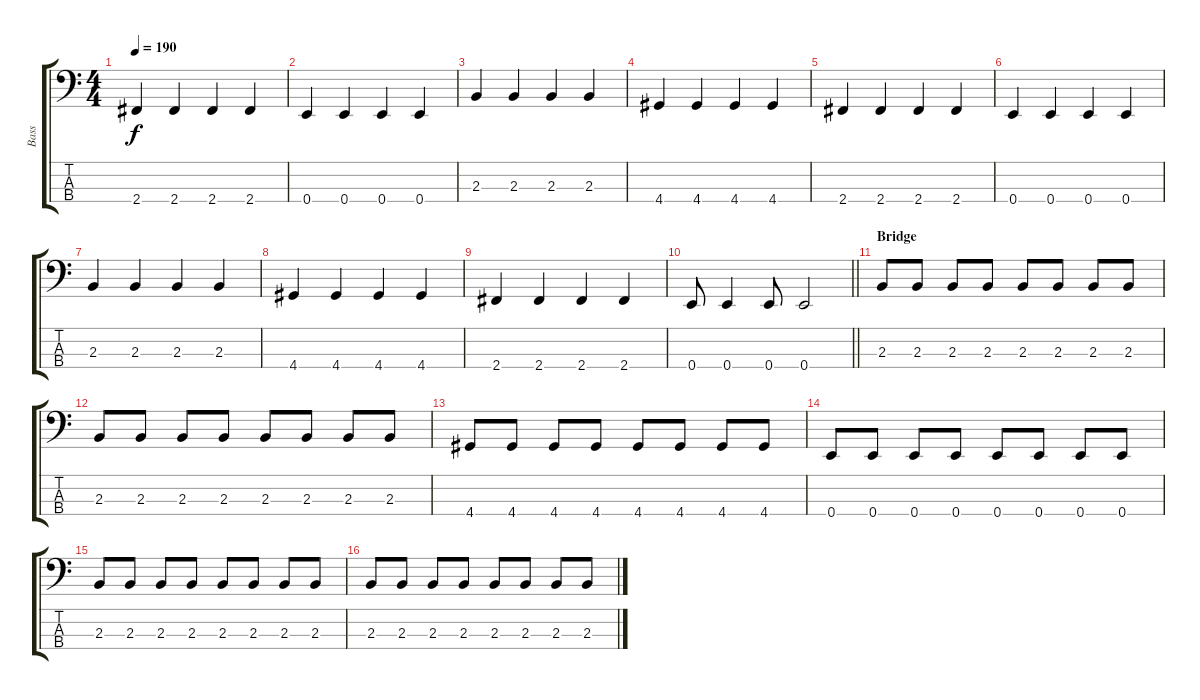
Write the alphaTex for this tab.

\track ("Bass" "Bass") {instrument electricbassfinger}
\staff {score tabs}
\tuning (G2 D2 A1 E1) {hide}
\ts (4 4)
\tempo 190
\clef f4
\ks c
2.4.4{dy f} 2.4.4 2.4.4 2.4.4 |
0.4.4 0.4.4 0.4.4 0.4.4 |
2.3.4 2.3.4 2.3.4 2.3.4 |
4.4.4 4.4.4 4.4.4 4.4.4 |
2.4.4 2.4.4 2.4.4 2.4.4 |
0.4.4 0.4.4 0.4.4 0.4.4 |
2.3.4 2.3.4 2.3.4 2.3.4 |
4.4.4 4.4.4 4.4.4 4.4.4 |
2.4.4 2.4.4 2.4.4 2.4.4 |
\barLineRight lightlight
0.4.8 0.4.4 0.4.8 0.4.2 |
\section ("" "Bridge")
2.3.8 2.3.8 2.3.8 2.3.8 2.3.8 2.3.8 2.3.8 2.3.8 |
2.3.8 2.3.8 2.3.8 2.3.8 2.3.8 2.3.8 2.3.8 2.3.8 |
4.4.8 4.4.8 4.4.8 4.4.8 4.4.8 4.4.8 4.4.8 4.4.8 |
0.4.8 0.4.8 0.4.8 0.4.8 0.4.8 0.4.8 0.4.8 0.4.8 |
2.3.8 2.3.8 2.3.8 2.3.8 2.3.8 2.3.8 2.3.8 2.3.8 |
2.3.8 2.3.8 2.3.8 2.3.8 2.3.8 2.3.8 2.3.8 2.3.8
